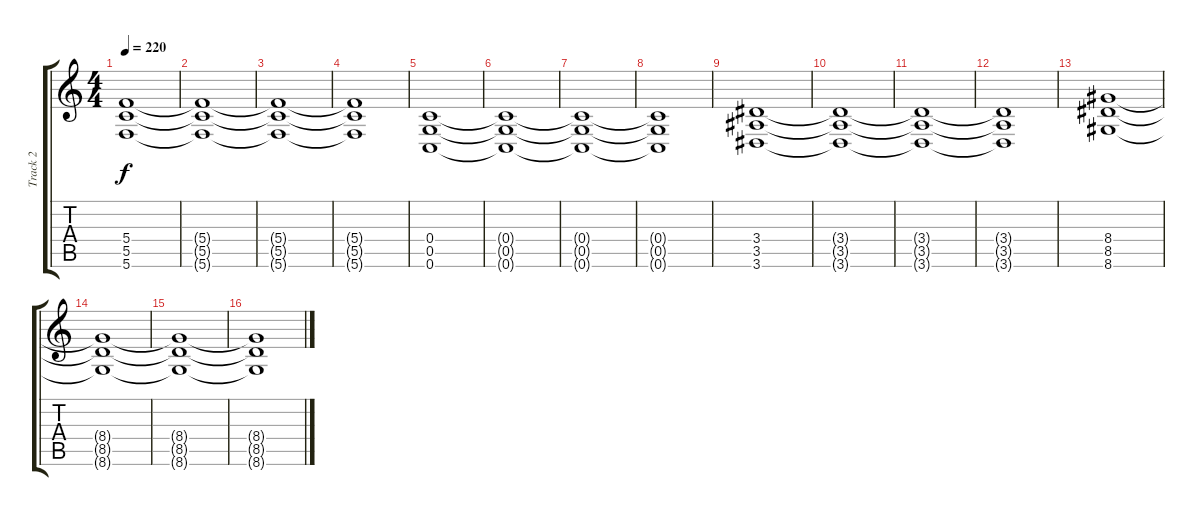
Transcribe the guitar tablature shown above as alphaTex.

\track ("Track 2" "Track 2") {instrument distortionguitar}
\staff {score tabs}
\tuning (D4 A3 F3 C3 G2 C2) {hide}
\ts (4 4)
\tempo 220
\clef g2
\ks c
(5.4 5.5 5.6).1{dy f} |
(5.4{t} 5.5{t} 5.6{t}).1 |
(5.4{t} 5.5{t} 5.6{t}).1 |
(5.4{t} 5.5{t} 5.6{t}).1 |
(0.4 0.5 0.6).1 |
(0.4{t} 0.5{t} 0.6{t}).1 |
(0.4{t} 0.5{t} 0.6{t}).1 |
(0.4{t} 0.5{t} 0.6{t}).1 |
(3.4 3.5 3.6).1 |
(3.4{t} 3.5{t} 3.6{t}).1 |
(3.4{t} 3.5{t} 3.6{t}).1 |
(3.4{t} 3.5{t} 3.6{t}).1 |
(8.4 8.5 8.6).1 |
(8.4{t} 8.5{t} 8.6{t}).1 |
(8.4{t} 8.5{t} 8.6{t}).1 |
(8.4{t} 8.5{t} 8.6{t}).1
